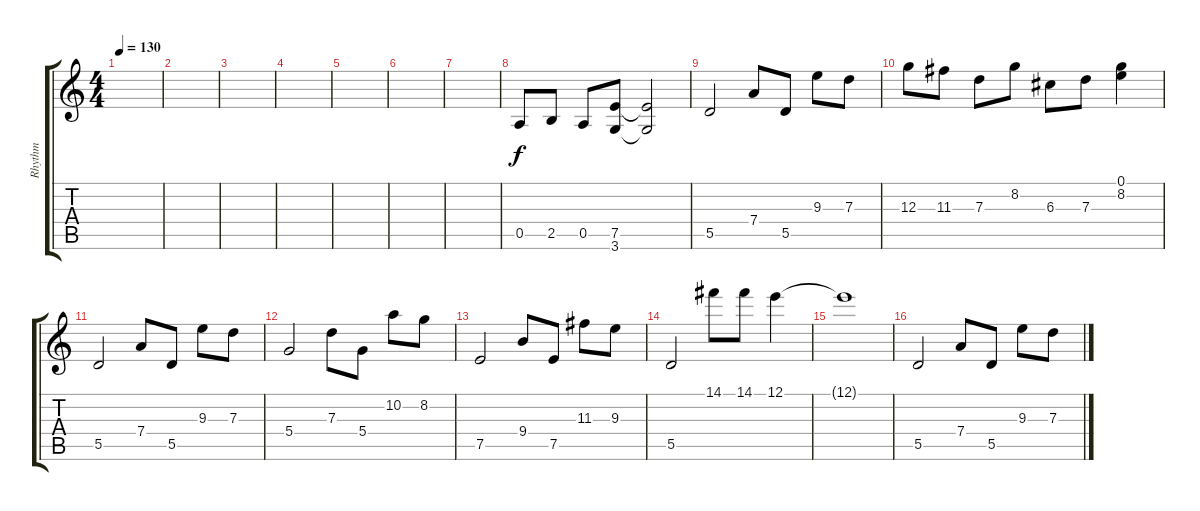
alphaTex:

\track ("Rhythm" "Rhythm") {instrument distortionguitar}
\staff {score tabs}
\tuning (E4 B3 G3 D3 A2 E2) {hide}
\ts (4 4)
\tempo 130
\clef g2
\ks c
|
|
|
|
|
|
|
0.5.8 2.5.8 0.5.8 (7.5 3.6).8 (7.5{t} 3.6{t}).2 |
5.5.2 7.4.8 5.5.8 9.3.8 7.3.8 |
12.3.8 11.3.8 7.3.8 8.2.8 6.3.8 7.3.8 (0.1 8.2).4 |
5.5.2 7.4.8 5.5.8 9.3.8 7.3.8 |
5.4.2 7.3.8 5.4.8 10.2.8 8.2.8 |
7.5.2 9.4.8 7.5.8 11.3.8 9.3.8 |
5.5.2 14.1.8 14.1.8 12.1.4 |
12.1{t}.1 |
5.5.2 7.4.8 5.5.8 9.3.8 7.3.8
